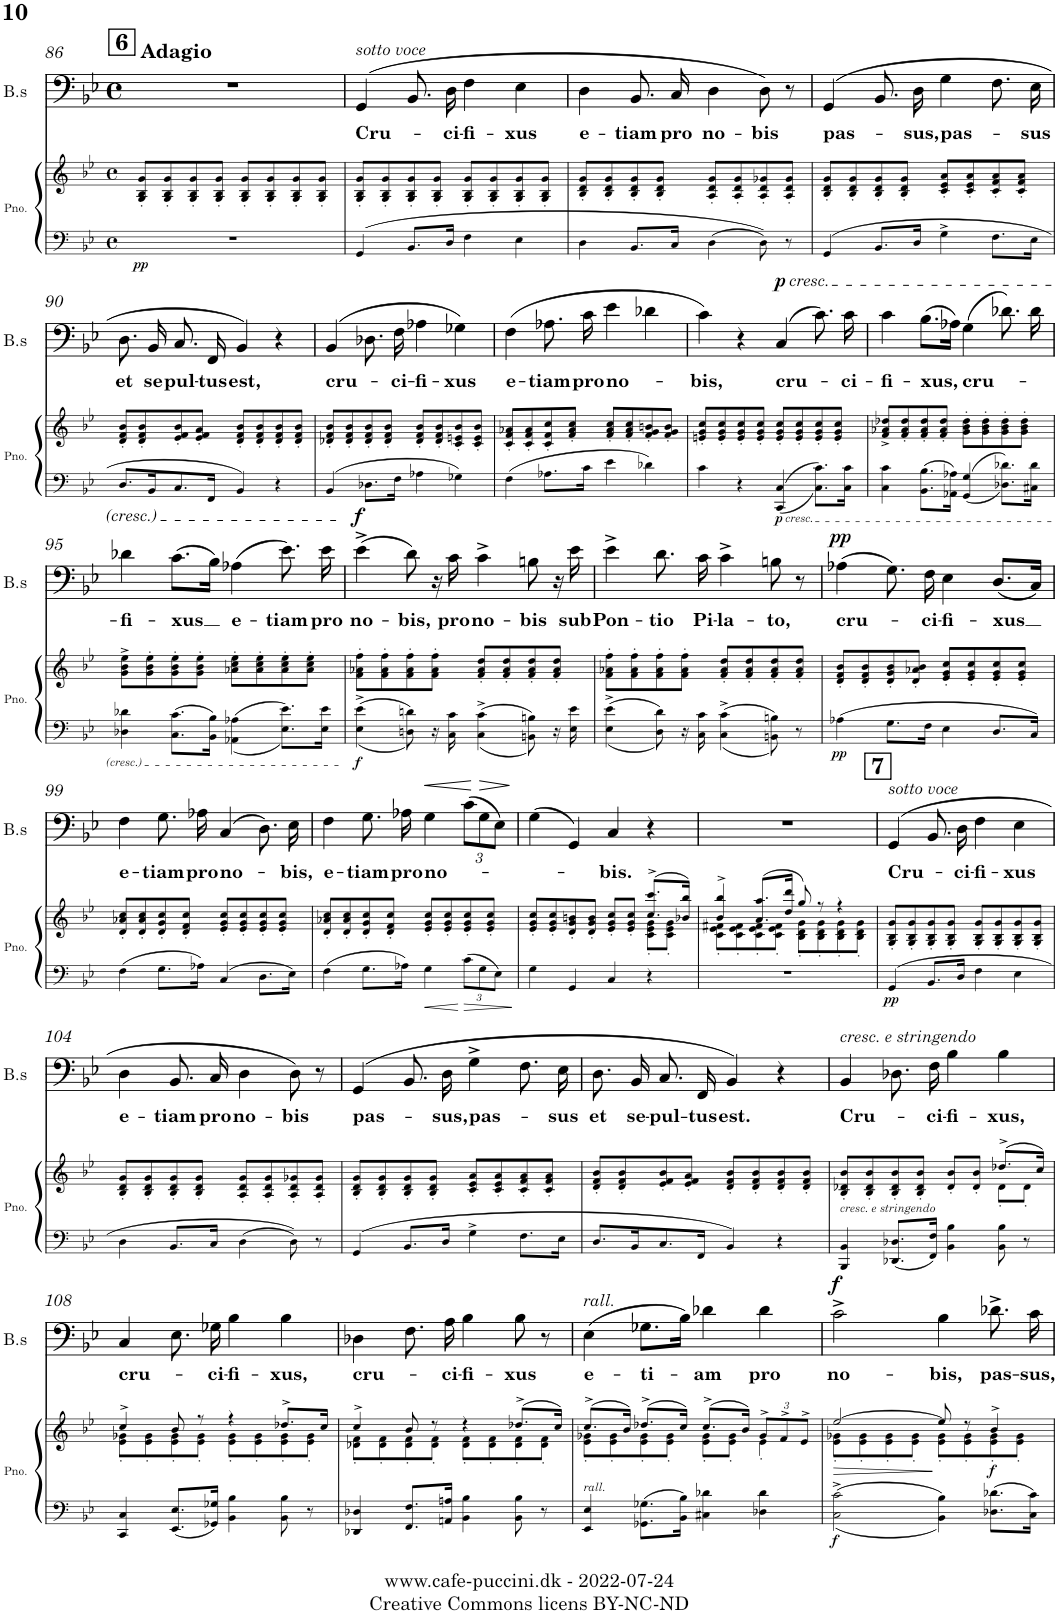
**kern	**kern	**dynam	**kern	**text	**dynam
*part2	*part2	*part2	*part1	*part1	*part1
*staff3	*staff2	*staff2/3	*staff1	*staff1	*staff1
*I"Piano	*	*	*I"Bass solo	*	*
*I'Pno.	*	*	*I'B.s	*	*
!!LO:PB:g=z
*clefF4	*clefG2	*	*clefF4	*	*
*k[b-e-]	*k[b-e-]	*	*k[b-e-]	*	*
*M4/4	*M4/4	*	*M4/4	*	*
*met(c)	*met(c)	*	*met(c)	*	*
=86	=86	=86	=86	=86	=86
!	!	!LO:DY:b=2	!	!	!
1r	8G/' 8B-/' 8g/'L	pp	1r	.	.
.	8G/' 8B-/' 8g/'	.	.	.	.
.	8G/' 8B-/' 8g/'	.	.	.	.
.	8G/' 8B-/' 8g/'J	.	.	.	.
.	8G/' 8B-/' 8g/'L	.	.	.	.
.	8G/' 8B-/' 8g/'	.	.	.	.
.	8G/' 8B-/' 8g/'	.	.	.	.
.	8G/' 8B-/' 8g/'J	.	.	.	.
=87	=87	=87	=87	=87	=87
!	!	!	!LO:TX:a:i:t=sotto voce	!	!
!	!	!	!	!LO:LY:b	!
4GG/	8G/' 8B-/' 8g/'L	.	(4GG/	Cru-	.
.	8G/' 8B-/' 8g/'	.	.	.	.
8.BB-/L	8G/' 8B-/' 8g/'	.	8.BB-/	.	.
.	8G/' 8B-/' 8g/'J	.	.	.	.
!	!	!	!	!LO:LY:b	!
16D/Jk	.	.	16D\	-ci-	.
!	!	!	!	!LO:LY:b	!
4F\	8G/' 8B-/' 8g/'L	.	4F\	-fi-	.
.	8G/' 8B-/' 8g/'	.	.	.	.
!	!	!	!	!LO:LY:b	!
4E-\	8G/' 8B-/' 8g/'	.	4E-\	-xus	.
.	8G/' 8B-/' 8g/'J	.	.	.	.
=88	=88	=88	=88	=88	=88
!	!	!	!	!LO:LY:b	!
4D\	8B-/' 8d/' 8g/'L	.	4D\	e-	.
.	8B-/' 8d/' 8g/'	.	.	.	.
!	!	!	!	!LO:LY:b	!
8.BB-/L	8B-/' 8d/' 8g/'	.	8.BB-/	-tiam	.
.	8B-/' 8d/' 8g/'J	.	.	.	.
!	!	!	!	!LO:LY:b	!
16C/Jk	.	.	16C/	pro	.
!	!	!	!	!LO:LY:b	!
4D\	8A/' 8d/' 8g/'L	.	4D\	no-	.
.	8A/' 8d/' 8g/'	.	.	.	.
!	!	!	!	!LO:LY:b	!
8D\	8A/' 8d/' 8g-X/'	.	8D\)	-bis	.
8r	8A/' 8d/' 8g-/'J	.	8r	.	.
=89	=89	=89	=89	=89	=89
!	!	!	!	!LO:LY:b	!
4GG/	8B-/' 8d/' 8g/'L	.	(4GG/	pas-	.
.	8B-/' 8d/' 8g/'	.	.	.	.
8.BB-/L	8B-/' 8d/' 8g/'	.	8.BB-/	.	.
.	8B-/' 8d/' 8g/'J	.	.	.	.
!	!	!	!	!LO:LY:b	!
16D/Jk	.	.	16D\	-sus,	.
!	!	!	!	!LO:LY:b	!
4G^\	8c/' 8e-/' 8a/'L	.	4G\	pas-	.
.	8c/' 8e-/' 8a/'	.	.	.	.
8.F\L	8c/' 8f/' 8a/'	.	8.F\	.	.
.	8c/' 8f/' 8a/'J	.	.	.	.
!	!	!	!	!LO:LY:b	!
16E-\Jk	.	.	16E-\	-sus	.
!!LO:LB:g=z
=90	=90	=90	=90	=90	=90
!	!	!	!	!LO:LY:b	!
8.D/L	8d/' 8f/' 8b-/'L	.	8.D\	et	.
.	8d/' 8f/' 8b-/'	.	.	.	.
!	!	!	!	!LO:LY:b	!
16BB-/K	.	.	16BB-/	se	.
!	!	!	!	!LO:LY:b	!
8.C/	8e-/' 8f/' 8b-/'	.	8.C/	pul-	.
.	8e-/' 8f/' 8a/'J	.	.	.	.
!	!	!	!	!LO:LY:b	!
16FF/Jk	.	.	16FF/	-tus	.
!	!	!	!	!LO:LY:b	!
4BB-/	8d/' 8f/' 8b-/'L	.	4BB-/)	est,	.
.	8d/' 8f/' 8b-/'	.	.	.	.
4r	8d/' 8f/' 8b-/'	.	4r	.	.
.	8d/' 8f/' 8b-/'J	.	.	.	.
=91	=91	=91	=91	=91	=91
!	!	!	!	!LO:LY:b	!
4BB-/	8d-X/' 8f/' 8b-/'L	.	(4BB-/	cru-	.
.	8d-/' 8f/' 8b-/'	.	.	.	.
8.D-X\L	8d-/' 8f/' 8b-/'	.	8.D-X\	.	.
.	8d-/' 8f/' 8b-/'J	.	.	.	.
!	!	!	!	!LO:LY:b	!
16F\Jk	.	.	16F\	-ci-	.
!	!	!	!	!LO:LY:b	!
4A-X\	8d-/' 8f/' 8b-/'L	.	4A-X\	-fi-	.
.	8d-/' 8f/' 8b-/'	.	.	.	.
!	!	!	!	!LO:LY:b	!
4G-X\	8c/' 8en/' 8b-/'	.	4G-X\)	-xus	.
.	8c/' 8e/' 8b-/'J	.	.	.	.
=92	=92	=92	=92	=92	=92
!	!	!	!	!LO:LY:b	!
4F\	8c/' 8f/' 8a-X/'L	.	(4F\	e-	.
.	8c/' 8f/' 8a-/'	.	.	.	.
!	!	!	!	!LO:LY:b	!
8.A-X\L	8c/' 8f/' 8cc/'	.	8.A-X\	-tiam	.
.	8f/' 8a-/' 8cc/'J	.	.	.	.
!	!	!	!	!LO:LY:b	!
16c\Jk	.	.	16c\	pro	.
!	!	!	!	!LO:LY:b	!
4e-\	8f/' 8a-/' 8cc/'L	.	4e-\	no-	.
.	8f/' 8a-/' 8cc/'	.	.	.	.
4d-X\	8f/' 8g/' 8bn/'	.	4d-X\	.	.
.	8f/' 8g/' 8b/'J	.	.	.	.
=93	=93	=93	=93	=93	=93
!	!	!	!	!LO:LY:b	!
4c\	8en/' 8g/' 8cc/'L	.	4c\)	-bis,	.
.	8e/' 8g/' 8cc/'	.	.	.	.
4r	8e/' 8g/' 8cc/'	.	4r	.	.
.	8e/' 8g/' 8cc/'J	.	.	.	.
!	!	!	!LO:TX:a:i:t=cresc.	!	!
!LO:TX:b:i:t=cresc.	!	!	!	!	!
!	!	!LO:DY:b=2	!	!LO:LY:b	!LO:DY:a
4CC/ 4C/	8e/' 8g/' 8cc/'L	p	(4C/	cru-	p
.	8e/' 8g/' 8cc/'	.	.	.	.
8.C\ 8.c\L	8e/' 8g/' 8cc/'	.	8.c\)	.	.
.	8e/' 8g/' 8cc/'J	.	.	.	.
!	!	!	!	!LO:LY:b	!
16C\ 16c\Jk	.	.	16c\	-ci-	.
=94	=94	=94	=94	=94	=94
!	!	!	!	!LO:LY:b	!
4C\ 4c\	8f/^ 8a-X/^ 8dd-X/^L	.	4c\	-fi-	.
.	8f/' 8a-/' 8dd-/'	.	.	.	.
!	!	!	!	!LO:LY:b	!
8.BB-\ 8.B-\L	8f/' 8a-/' 8dd-/'	.	(8.B-\L	-xus,	.
.	8f/' 8a-/' 8dd-/'J	.	.	.	.
16AA-X\ 16A-X\Jk	.	.	16A-X\Jk)	.	.
!	!	!	!	!LO:LY:b	!
4GG/ 4G/	8g\' 8b-\' 8dd-\'L	.	(4G\	cru-	.
.	8g\' 8b-\' 8dd-\'	.	.	.	.
8.D-X\ 8.d-X\L	8g\' 8b-\' 8dd-\'	.	8.d-X\)	.	.
.	8g\' 8b-\' 8dd-\'J	.	.	.	.
16C#X\ 16d-\Jk	.	.	16d-\	.	.
!!LO:LB:g=z
=95	=95	=95	=95	=95	=95
!	!	!	!	!LO:LY:b	!
4D-X\ 4d-X\	8g\^ 8b-\^ 8ee-\^L	.	4d-X\	-fi-	.
.	8g\' 8b-\' 8ee-\'	.	.	.	.
!	!	!	!	!LO:LY:b	!
8.C\ 8.c\L	8g\' 8b-\' 8ee-\'	.	(8.c\L	-xus	.
.	8g\' 8b-\' 8ee-\'J	.	.	.	.
16BB-\ 16B-\Jk	.	.	16B-\Jk)	.	.
!	!	!	!	!LO:LY:b	!
4AA-X\ 4A-X\	8a-X\' 8cc\' 8ee-\'L	.	(4A-X\	e-	.
.	8a-\' 8cc\' 8ee-\'	.	.	.	.
!	!	!	!	!LO:LY:b	!
8.E-\ 8.e-\L	8a-\' 8cc\' 8ee-\'	.	8.e-\)	-tiam	.
.	8a-\' 8cc\' 8ee-\'J	.	.	.	.
!	!	!	!	!LO:LY:b	!
16E-\ 16e-\Jk	.	.	16e-\	pro	.
=96	=96	=96	=96	=96	=96
!	!	!LO:DY:b=2	!	!LO:LY:b	!LO:DY:a
4E-\^ 4e-\^	8f\' 8a-X\' 8ff\'L	f	(4e-^\	no-	f
.	8f\' 8a-\' 8ff\'	.	.	.	.
!	!	!	!	!LO:LY:b	!
8Dn\ 8dn\	8f\' 8a-\' 8ff\'	.	8d\)	-bis,	.
16r	8f\' 8a-\' 8ff\'J	.	16r	.	.
!	!	!	!	!LO:LY:b	!
16C\ 16c\	.	.	16c\	pro	.
!	!	!	!	!LO:LY:b	!
4C\^ 4c\^	8f/' 8a-/' 8dd/'L	.	4c^\	no-	.
.	8f/' 8a-/' 8dd/'	.	.	.	.
!	!	!	!	!LO:LY:b	!
8BBn\ 8Bn\	8f/' 8a-/' 8dd/'	.	8Bn\	-bis	.
16r	8f/' 8a-/' 8dd/'J	.	16r	.	.
!	!	!	!	!LO:LY:b	!
16E-\ 16e-\	.	.	16e-\	sub	.
=97	=97	=97	=97	=97	=97
!	!	!	!	!LO:LY:b	!
4E-\^ 4e-\^	8f\' 8a-X\' 8ff\'L	.	4e-^\	Pon-	.
.	8f\' 8a-\' 8ff\'	.	.	.	.
!	!	!	!	!LO:LY:b	!
8D\ 8d\	8f\' 8a-\' 8ff\'	.	8.d\	-tio	.
16r	8f\' 8a-\' 8ff\'J	.	.	.	.
!	!	!	!	!LO:LY:b	!
16C\ 16c\	.	.	16c\	Pi-	.
!	!	!	!	!LO:LY:b	!
4C\^ 4c\^	8f/' 8a-/' 8dd/'L	.	4c^\	-la-	.
.	8f/' 8a-/' 8dd/'	.	.	.	.
!	!	!	!	!LO:LY:b	!
8BBn\ 8Bn\	8f/' 8a-/' 8dd/'	.	8Bn\	-to,	.
8r	8f/' 8a-/' 8dd/'J	.	8r	.	.
=98	=98	=98	=98	=98	=98
!	!	!LO:DY:b=2	!	!LO:LY:b	!LO:DY:a
4A-X\	8d/' 8f/' 8b-/'L	pp	(4A-X\	cru-	pp
.	8d/' 8f/' 8b-/'	.	.	.	.
8.G\L	8d/' 8g/' 8b-/'	.	8.G\)	.	.
.	8d/' 8a-X/' 8b-/'J	.	.	.	.
!	!	!	!	!LO:LY:b	!
16F\Jk	.	.	16F\	-ci-	.
!	!	!	!	!LO:LY:b	!
4E-\	8e-/' 8g/' 8cc/'L	.	4E-\	-fi-	.
.	8e-/' 8g/' 8cc/'	.	.	.	.
!	!	!	!	!LO:LY:b	!
8.D/L	8e-/' 8g/' 8cc/'	.	(8.D/L	-xus	.
.	8e-/' 8g/' 8cc/'J	.	.	.	.
16C/Jk	.	.	16C/Jk)	.	.
!!LO:LB:g=z
=99	=99	=99	=99	=99	=99
!	!	!	!	!LO:LY:b	!
4F\	8d/' 8a-X/' 8cc/'L	.	4F\	e-	.
.	8d/' 8a-/' 8cc/'	.	.	.	.
!	!	!	!	!LO:LY:b	!
8.G\L	8d/' 8g/' 8cc/'	.	8.G\	-tiam	.
.	8d/' 8f/' 8cc/'J	.	.	.	.
!	!	!	!	!LO:LY:b	!
16A-X\Jk	.	.	16A-X\	pro	.
!	!	!	!	!LO:LY:b	!
4C/	8e-/' 8g/' 8cc/'L	.	(4C/	no-	.
.	8e-/' 8g/' 8cc/'	.	.	.	.
8.D\L	8e-/' 8g/' 8cc/'	.	8.D\)	.	.
.	8e-/' 8g/' 8cc/'J	.	.	.	.
!	!	!	!	!LO:LY:b	!
16E-\Jk	.	.	16E-\	-bis,	.
=100	=100	=100	=100	=100	=100
!	!	!	!	!LO:LY:b	!
4F\	8d/' 8a-X/' 8cc/'L	.	4F\	e-	.
.	8d/' 8a-/' 8cc/'	.	.	.	.
!	!	!	!	!LO:LY:b	!
8.G\L	8d/' 8g/' 8cc/'	.	8.G\	-tiam	.
.	8d/' 8f/' 8cc/'J	.	.	.	.
!	!	!	!	!LO:LY:b	!
16A-X\Jk	.	.	16A-X\	pro	.
!	!	!	!	!LO:LY:b	!LO:HP:b
4G\	8e-/' 8g/' 8cc/'L	.	4G\	no-	<
.	8e-/' 8g/' 8cc/'	.	.	.	.
*Xbrackettup	*	*	*Xbrackettup	*	*
12c\L	8e-/' 8g/' 8cc/'	.	(12c\L	.	.
!	!	!	!	!	!LO:HP:n=1:b
12G\	.	.	12G\	.	[ >
.	8e-/' 8g/' 8cc/'J	.	.	.	.
12E-\J	.	.	12E-\J)	.	.
.	.	.	.	.	]
=101	=101	=101	=101	=101	=101
*	*^	*	*	*	*
4G\	8e-/' 8g/' 8cc/'L	2.ryy	.	(4G\	.	.
.	8e-/' 8g/' 8cc/'	.	.	.	.	.
4GG/	8d/' 8g/' 8bn/'	.	.	4GG/)	.	.
.	8d/' 8g/' 8b/'J	.	.	.	.	.
!	!	!	!	!	!LO:LY:b	!
4C/	8e-/' 8g/' 8cc/'L	.	.	4C/	-bis.	.
.	8e-/' 8g/' 8cc/'J	.	.	.	.	.
4r	(8.cc/^ 8.ccc/^L	8c\' 8e-\' 8g\'L	.	4r	.	.
.	.	8c\' 8e-\' 8g\'J	.	.	.	.
.	16b-X/ 16bb-/Jk)	.	.	.	.	.
=102	=102	=102	=102	=102	=102	=102
1r	4b-/^ 4bb-/^	8c\' 8e-\' 8f#X\'L	.	1r	.	.
.	.	8c\' 8e-\' 8f#\'	.	.	.	.
.	(8.a/ 8.aa/L	8c\' 8e-\' 8f#\'	.	.	.	.
.	.	8c\' 8e-\' 8f#\'J	.	.	.	.
.	16dd/ 16ddd/Jk	.	.	.	.	.
.	8gg/)	8B-\' 8d\' 8g\'L	.	.	.	.
.	8r	8B-\' 8d\' 8g\'	.	.	.	.
.	4r	8B-\' 8d\' 8g\'	.	.	.	.
.	.	8B-\' 8d\' 8g\'J	.	.	.	.
=103	=103	=103	=103	=103	=103	=103
!	!	!	!	!LO:TX:a:i:t=sotto voce	!	!
!	!	!	!LO:DY:b=2	!	!LO:LY:b	!
*	*v	*v	*	*	*	*
4GG/	8G/' 8B-/' 8g/'L	pp	(4GG/	Cru-	.
.	8G/' 8B-/' 8g/'	.	.	.	.
8.BB-/L	8G/' 8B-/' 8g/'	.	8.BB-/	.	.
.	8G/' 8B-/' 8g/'J	.	.	.	.
!	!	!	!	!LO:LY:b	!
16D/Jk	.	.	16D\	-ci-	.
!	!	!	!	!LO:LY:b	!
4F\	8G/' 8B-/' 8g/'L	.	4F\	-fi-	.
.	8G/' 8B-/' 8g/'	.	.	.	.
!	!	!	!	!LO:LY:b	!
4E-\	8G/' 8B-/' 8g/'	.	4E-\	-xus	.
.	8G/' 8B-/' 8g/'J	.	.	.	.
!!LO:LB:g=z
=104	=104	=104	=104	=104	=104
!	!	!	!	!LO:LY:b	!
4D\	8B-/' 8d/' 8g/'L	.	4D\	e-	.
.	8B-/' 8d/' 8g/'	.	.	.	.
!	!	!	!	!LO:LY:b	!
8.BB-/L	8B-/' 8d/' 8g/'	.	8.BB-/	-tiam	.
.	8B-/' 8d/' 8g/'J	.	.	.	.
!	!	!	!	!LO:LY:b	!
16C/Jk	.	.	16C/	pro	.
!	!	!	!	!LO:LY:b	!
4D\	8A/' 8d/' 8g/'L	.	4D\	no-	.
.	8A/' 8d/' 8g/'	.	.	.	.
!	!	!	!	!LO:LY:b	!
8D\	8A/' 8d/' 8g-X/'	.	8D\)	-bis	.
8r	8A/' 8d/' 8g-/'J	.	8r	.	.
=105	=105	=105	=105	=105	=105
!	!	!	!	!LO:LY:b	!
4GG/	8B-/' 8d/' 8g/'L	.	(4GG/	pas-	.
.	8B-/' 8d/' 8g/'	.	.	.	.
8.BB-/L	8B-/' 8d/' 8g/'	.	8.BB-/	.	.
.	8B-/' 8d/' 8g/'J	.	.	.	.
!	!	!	!	!LO:LY:b	!
16D/Jk	.	.	16D\	-sus,	.
!	!	!	!	!LO:LY:b	!
4G^\	8c/' 8e-/' 8a/'L	.	4G^\	pas-	.
.	8c/' 8e-/' 8a/'	.	.	.	.
8.F\L	8c/' 8f/' 8a/'	.	8.F\	.	.
.	8c/' 8f/' 8a/'J	.	.	.	.
!	!	!	!	!LO:LY:b	!
16E-\Jk	.	.	16E-\	-sus	.
=106	=106	=106	=106	=106	=106
!	!	!	!	!LO:LY:b	!
8.D/L	8d/' 8f/' 8b-/'L	.	8.D\	et	.
.	8d/' 8f/' 8b-/'	.	.	.	.
!	!	!	!	!LO:LY:b	!
16BB-/K	.	.	16BB-/	se-	.
!	!	!	!	!LO:LY:b	!
8.C/	8e-/' 8f/' 8b-/'	.	8.C/	-pul-	.
.	8e-/' 8f/' 8a/'J	.	.	.	.
!	!	!	!	!LO:LY:b	!
16FF/Jk	.	.	16FF/	-tus	.
!	!	!	!	!LO:LY:b	!
4BB-/	8d/' 8f/' 8b-/'L	.	4BB-/)	est.	.
.	8d/' 8f/' 8b-/'	.	.	.	.
4r	8d/' 8f/' 8b-/'	.	4r	.	.
.	8d/' 8f/' 8b-/'J	.	.	.	.
=107	=107	=107	=107	=107	=107
*	*^	*	*	*	*
!	!	!	!	!LO:TX:a:i:t=cresc. e stringendo	!	!
!LO:TX:a:i:t=cresc. e stringendo	!	!	!	!	!	!
!	!	!	!	!	!LO:LY:b	!
4BBB-/ 4BB-/	8B-/' 8d-X/' 8b-/'L	2ryy	.	4BB-/	Cru-	.
.	8B-/' 8d-/' 8b-/'	.	.	.	.	.
8.DD-X/ 8.D-X/L	8B-/' 8d-/' 8b-/'	.	.	8.D-X\	.	.
.	8B-/' 8d-/' 8b-/'J	.	.	.	.	.
!	!	!	!	!	!LO:LY:b	!
16FF/ 16F/Jk	.	.	.	16F\	-ci-	.
!	!	!	!	!	!LO:LY:b	!
4BB-\ 4B-\	8d-/' 8b-/'L	4ryy	.	4B-\	-fi-	.
.	8d-/' 8b-/'J	.	.	.	.	.
!	!	!	!	!	!LO:LY:b	!
8BB-\ 8B-\	(8.dd-X^/L	8d-'\L	.	4B-\	-xus,	.
8r	.	8d-'\J	.	.	.	.
.	16cc/Jk)	.	.	.	.	.
!!LO:LB:g=z
=108	=108	=108	=108	=108	=108	=108
!	!	!	!	!	!LO:LY:b	!
4CC/ 4C/	4cc^/	8e-\' 8g-X\'L	.	4C/	cru-	.
.	.	8e-\' 8g-\'	.	.	.	.
8.EE-/ 8.E-/L	8b-/	8e-\' 8g-\'	.	8.E-\	.	.
.	8r	8e-\' 8g-\'J	.	.	.	.
!	!	!	!	!	!LO:LY:b	!
16GG-X/ 16G-X/Jk	.	.	.	16G-X\	-ci-	.
!	!	!	!	!	!LO:LY:b	!
4BB-\ 4B-\	4r	8e-\' 8g-\'L	.	4B-\	-fi-	.
.	.	8e-\' 8g-\'	.	.	.	.
!	!	!	!	!	!LO:LY:b	!
8BB-\ 8B-\	8.dd-X^/L	8e-\' 8g-\'	.	4B-\	-xus,	.
8r	.	8e-\' 8g-\'J	.	.	.	.
.	16cc/Jk	.	.	.	.	.
=109	=109	=109	=109	=109	=109	=109
!	!	!	!	!	!LO:LY:b	!
4DD-X/ 4D-X/	4cc^/	8d-X\' 8f\'L	.	4D-X\	cru-	.
.	.	8d-\' 8f\'	.	.	.	.
8.FF/ 8.F/L	8b-/	8d-\' 8f\'	.	8.F\	.	.
.	8r	8d-\' 8f\'J	.	.	.	.
!	!	!	!	!	!LO:LY:b	!
16AAn/ 16An/Jk	.	.	.	16A\	-ci-	.
!	!	!	!	!	!LO:LY:b	!
4BB-\ 4B-\	4r	8d-\' 8f\'L	.	4B-\	-fi-	.
.	.	8d-\' 8f\'	.	.	.	.
!	!	!	!	!	!LO:LY:b	!
8BB-\ 8B-\	(8.dd-X^/L	8d-\' 8f\'	.	8B-\	-xus	.
8r	.	8d-\' 8f\'J	.	8r	.	.
.	16cc/Jk)	.	.	.	.	.
=110	=110	=110	=110	=110	=110	=110
!	!	!	!	!LO:TX:a:i:t=rall.	!	!
!LO:TX:a:i:t=rall.	!	!	!	!	!	!
!	!	!	!	!	!LO:LY:b	!
4EE-/ 4E-/	(8.cc^/L	8e-\' 8g-X\'L	.	(4E-\	e-	.
.	.	8e-\' 8g-\'	.	.	.	.
.	16b-/Jk)	.	.	.	.	.
!	!	!	!	!	!LO:LY:b	!
8.GG-X\ 8.G-X\L	(8.dd-X^/L	8e-\' 8g-\'	.	8.G-X\L	-ti-	.
.	.	8e-\' 8g-\'J	.	.	.	.
16BB-\ 16B-\Jk	16cc/Jk)	.	.	16B-\Jk)	.	.
!	!	!	!	!	!LO:LY:b	!
4C#X\ 4d-X\	(8.cc^/L	8e-\' 8g-\'L	.	4d-X\	-am	.
.	.	8e-\' 8g-\'J	.	.	.	.
.	16b-/Jk)	.	.	.	.	.
*	*Xbrackettup	*	*	*	*	*
!	!	!	!	!	!LO:LY:b	!
4D-X\ 4d-\	12g-^/L	4e-'\	.	4d-\	pro	.
.	12f^/	.	.	.	.	.
.	12e-^/J	.	.	.	.	.
=111	=111	=111	=111	=111	=111	=111
!	!	!	!LO:HP:b	!	!LO:LY:b	!
!	!	!	!LO:DY:n=1:b=2	!	!	!LO:DY:a
2C\^ 2c\^	[2ee-/	8e-\' 8g-X\'L	> f	2c^\	no-	f
.	.	8e-\' 8g-\'	.	.	.	.
.	.	8e-\' 8g-\'	.	.	.	.
.	.	8e-\' 8g-\'J	.	.	.	.
!	!	!	!	!	!LO:LY:b	!
4BB-\ 4B-\	8ee-/]	8e-\' 8g-\'L	]	4B-\	-bis,	.
.	8r	8e-\' 8g-\'	.	.	.	.
!	!	!	!LO:DY:n=2:b	!	!LO:LY:b	!
8.D-X\ 8.d-X\L	4b-^/	8e-\' 8g-\'	f	8.d-X^\	pas-	.
.	.	8e-\' 8g-\'J	.	.	.	.
!	!	!	!	!	!LO:LY:b	!
16C\ 16c\Jk	.	.	.	16c\	-sus,	.
*	*v	*v	*	*	*	*
=	=	=	=	=	=
*-	*-	*-	*-	*-	*-
